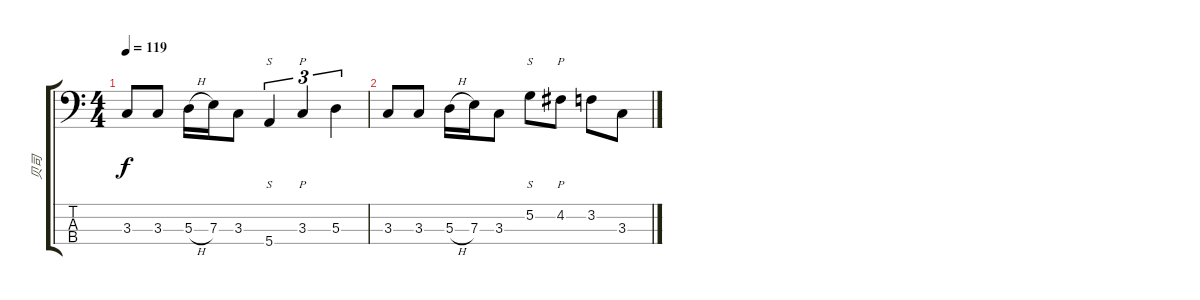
\track ("贝司" "贝司") {instrument electricbasspick}
\staff {score tabs}
\tuning (G2 D2 A1 E1) {hide}
\ts (4 4)
\tempo 119
\clef f4
\ks c
3.3.8{dy f} 3.3.8 5.3{h}.16 7.3.16 3.3.8 5.4.4{s tu (3 2)} 3.3.4{p tu (3 2)} 5.3.4{tu (3 2)} |
3.3.8 3.3.8 5.3{h}.16 7.3.16 3.3.8 5.2.8{s} 4.2.8{p} 3.2.8 3.3.8
